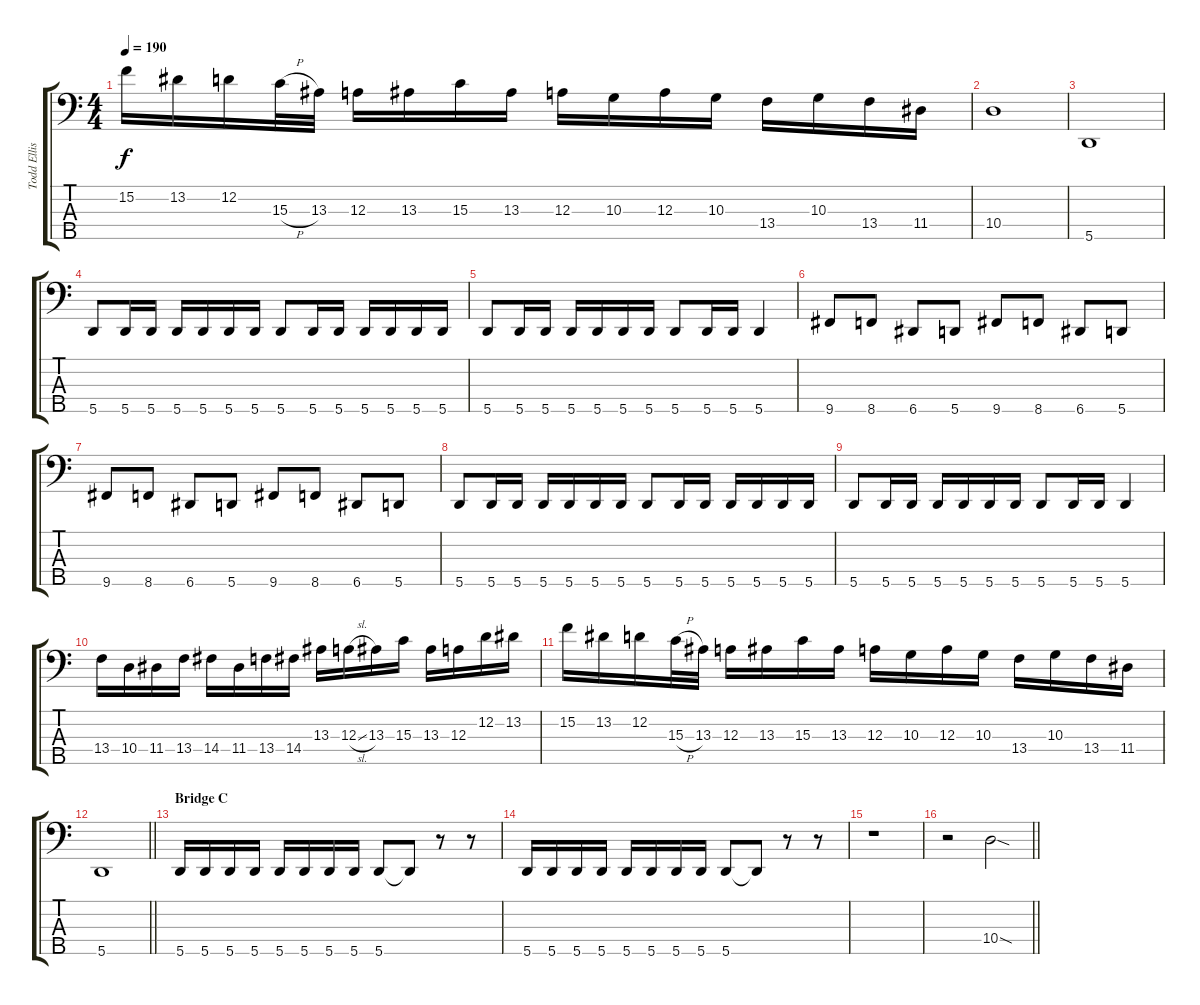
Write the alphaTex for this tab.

\track ("Todd Ellis" "Todd Ellis") {instrument electricbassfinger}
\staff {score tabs}
\tuning (G2 D2 A1 E1 A0) {hide}
\ts (4 4)
\tempo 190
\clef f4
\ks c
15.2.16{dy f} 13.2.16 12.2.16 15.3{h}.32 13.3.32 12.3.16 13.3.16 15.3.16 13.3.16 12.3.16 10.3.16 12.3.16 10.3.16 13.4.16 10.3.16 13.4.16 11.4.16 |
10.4.1 |
5.5.1 |
5.5.8 5.5.16 5.5.16 5.5.16 5.5.16 5.5.16 5.5.16 5.5.8 5.5.16 5.5.16 5.5.16 5.5.16 5.5.16 5.5.16 |
5.5.8 5.5.16 5.5.16 5.5.16 5.5.16 5.5.16 5.5.16 5.5.8 5.5.16 5.5.16 5.5.4 |
9.5.8 8.5.8 6.5.8 5.5.8 9.5.8 8.5.8 6.5.8 5.5.8 |
9.5.8 8.5.8 6.5.8 5.5.8 9.5.8 8.5.8 6.5.8 5.5.8 |
5.5.8 5.5.16 5.5.16 5.5.16 5.5.16 5.5.16 5.5.16 5.5.8 5.5.16 5.5.16 5.5.16 5.5.16 5.5.16 5.5.16 |
5.5.8 5.5.16 5.5.16 5.5.16 5.5.16 5.5.16 5.5.16 5.5.8 5.5.16 5.5.16 5.5.4 |
13.4.16 10.4.16 11.4.16 13.4.16 14.4.16 11.4.16 13.4.16 14.4.16 13.3.16 12.3{sl}.16 13.3.16 15.3.16 13.3.16 12.3.16 12.2.16 13.2.16 |
15.2.16 13.2.16 12.2.16 15.3{h}.32 13.3.32 12.3.16 13.3.16 15.3.16 13.3.16 12.3.16 10.3.16 12.3.16 10.3.16 13.4.16 10.3.16 13.4.16 11.4.16 |
\barLineRight lightlight
5.5.1 |
\section ("" "Bridge C")
5.5.16 5.5.16 5.5.16 5.5.16 5.5.16 5.5.16 5.5.16 5.5.16 5.5.8 5.5{t}.8 r.8 r.8 |
5.5.16 5.5.16 5.5.16 5.5.16 5.5.16 5.5.16 5.5.16 5.5.16 5.5.8 5.5{t}.8 r.8 r.8 |
r.1 |
\barLineRight lightlight
r.2 10.4{sod}.2
